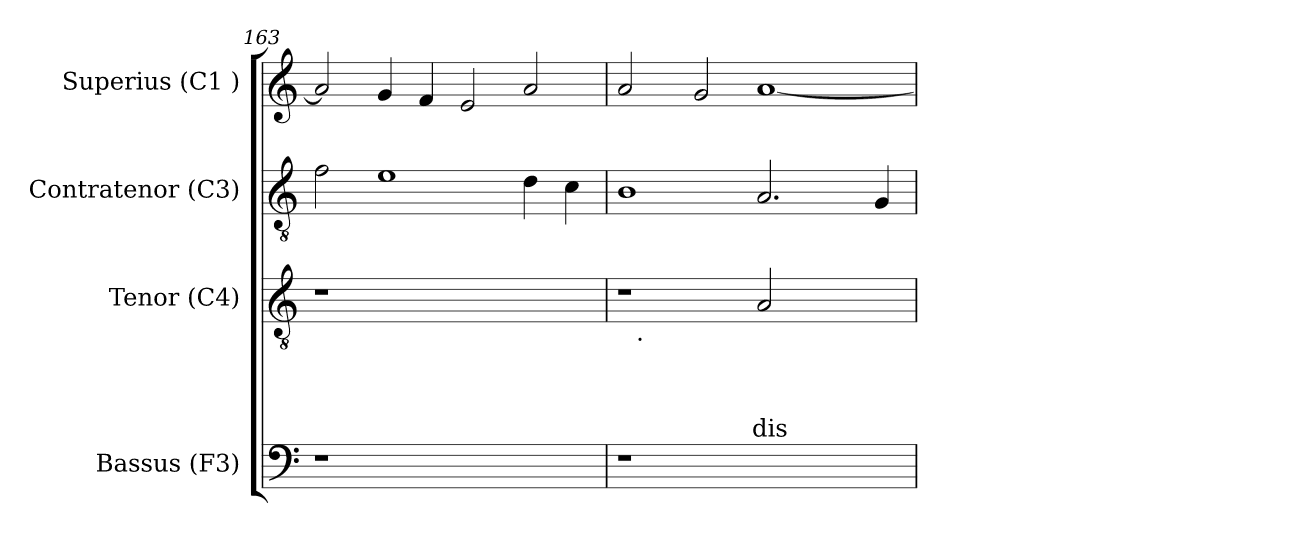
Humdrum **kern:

**kern	**kern	**text	**text	**text	**text	**kern	**kern
*part4	*part3	*part3	*part3	*part3	*part3	*part2	*part1
*staff4	*staff3	*staff3	*staff3	*staff3	*staff3	*staff2	*staff1
*I"Bassus (F3)	*I"Tenor (C4)	*	*	*	*	*I"Contratenor (C3)	*I"Superius (C1 )
*I'Bass.	*I'T.	*	*	*	*	*I'C.	*I'S.
*clefF4	*clefGv2	*	*	*	*	*clefGv2	*clefG2
*k[]	*k[]	*	*	*	*	*k[]	*k[]
*C:	*C:	*	*	*	*	*C:	*C:
=163	=163	=163	=163	=163	=163	=163	=163
!LO:N:vis=1	!LO:N:vis=1	!	!	!	!	!	!
1r	1r	.	.	.	.	2f\	2a/]
.	.	.	.	.	.	1e	4g/
.	.	.	.	.	.	.	4f/
1ryy	1ryy	.	.	.	.	.	2e/
.	.	.	.	.	.	4d\	2a/
.	.	.	.	.	.	4c\	.
!!LO:LB:g=z
=164	=164	=164	=164	=164	=164	=164	=164
!LO:N:vis=1	!	!	!	!	!	!	!
*	*^	*	*	*	*	*	*
1r	1r	16ryy	.	.	.	.	1B	2a/
!	!	!LO:TX:b:t=.	!	!	!	!	!	!
.	.	1ryy	.	.	.	.	.	.
.	.	.	.	.	.	.	.	2g/
!	!	!	!	!	!	!LO:LY:b	!	!
1ryy	2A/	.	.	.	.	dis-	2.A/	[<1a
.	.	2...ryy	.	.	.	.	.	.
.	2ryy	.	.	.	.	.	.	.
.	.	.	.	.	.	.	4G/	.
*	*v	*v	*	*	*	*	*	*
=	=	=	=	=	=	=	=
*-	*-	*-	*-	*-	*-	*-	*-
